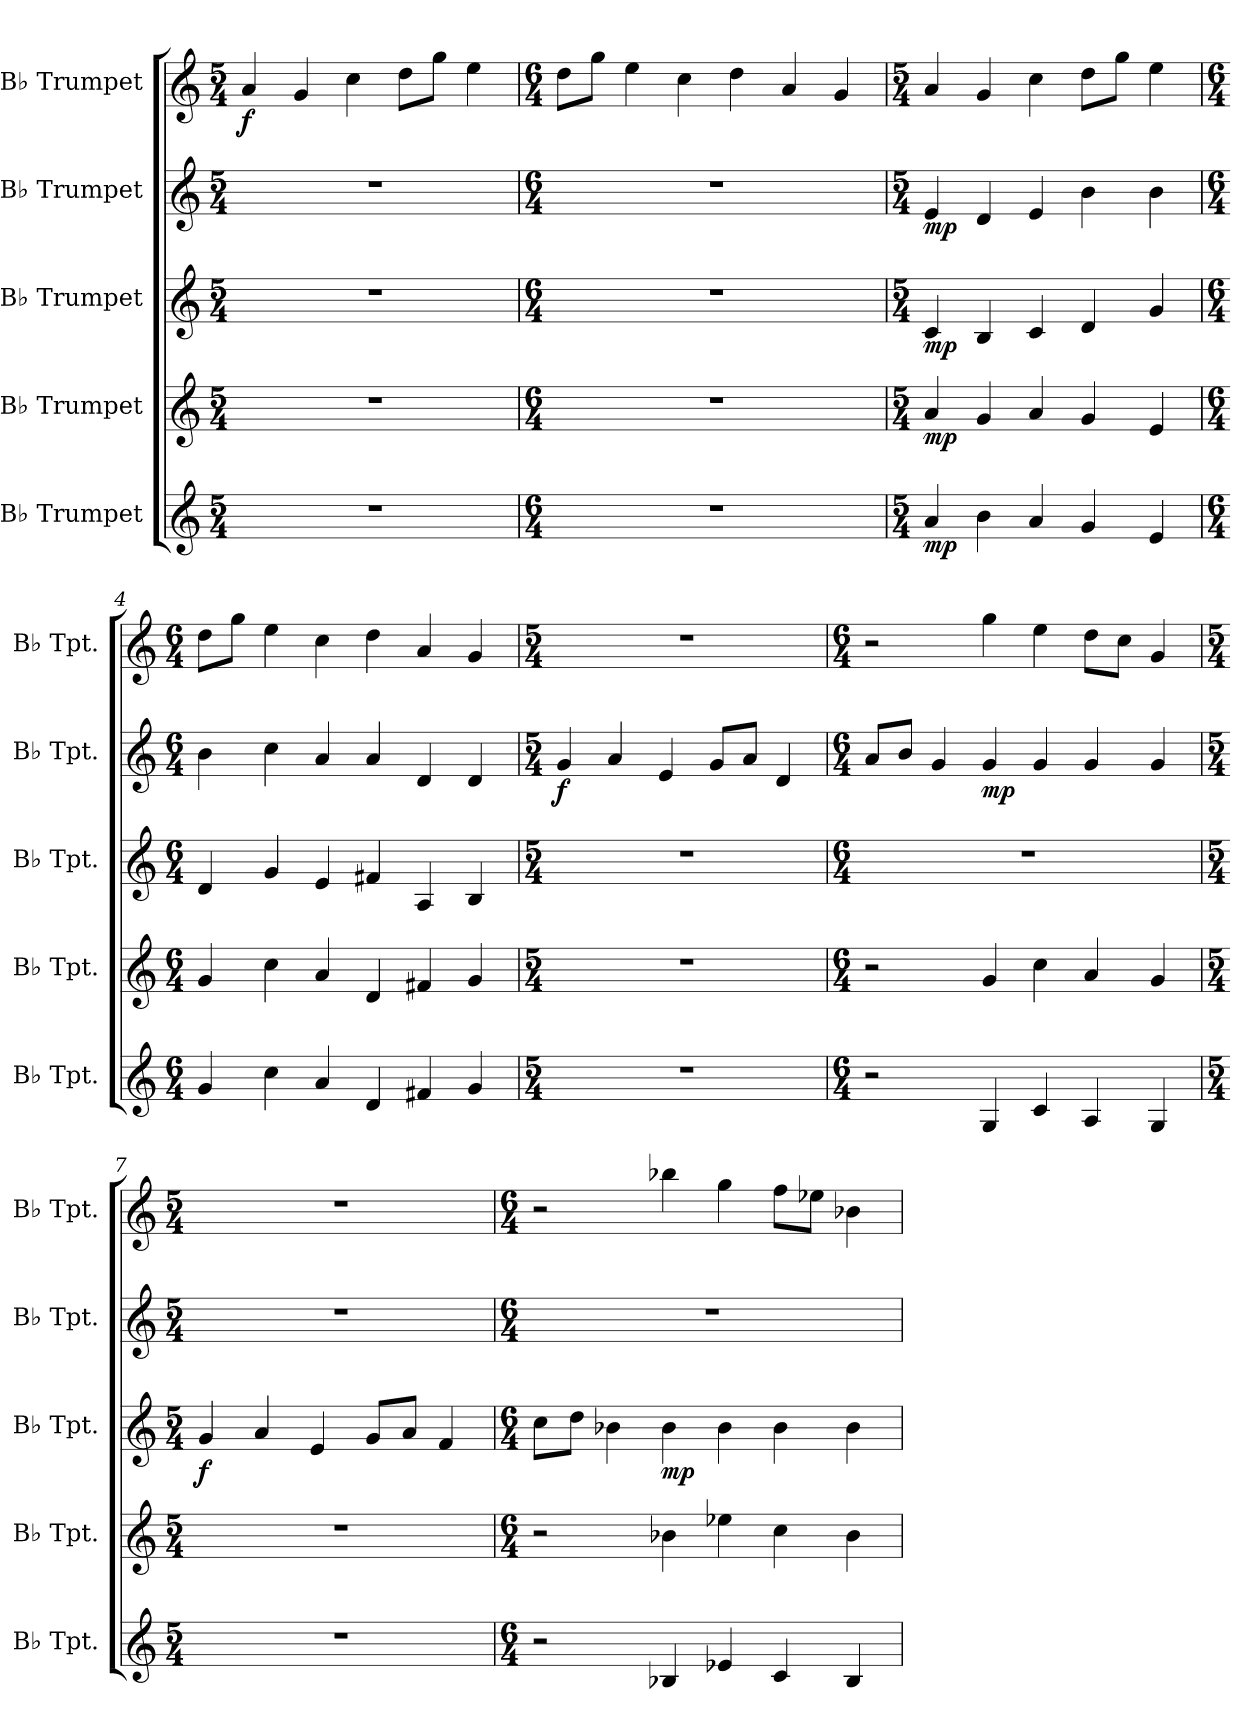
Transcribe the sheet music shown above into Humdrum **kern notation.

**kern	**dynam	**kern	**dynam	**kern	**dynam	**kern	**dynam	**kern	**dynam
*part5	*part5	*part4	*part4	*part3	*part3	*part2	*part2	*part1	*part1
*staff5	*staff5	*staff4	*staff4	*staff3	*staff3	*staff2	*staff2	*staff1	*staff1
*I"B♭ Trumpet	*	*I"B♭ Trumpet	*	*I"B♭ Trumpet	*	*I"B♭ Trumpet	*	*I"B♭ Trumpet	*
*I'B♭ Tpt.	*	*I'B♭ Tpt.	*	*I'B♭ Tpt.	*	*I'B♭ Tpt.	*	*I'B♭ Tpt.	*
*clefG2	*	*clefG2	*	*clefG2	*	*clefG2	*	*clefG2	*
*ITrd1c2	*	*ITrd1c2	*	*ITrd1c2	*	*ITrd1c2	*	*ITrd1c2	*
*k[b-e-]	*	*k[b-e-]	*	*k[b-e-]	*	*k[b-e-]	*	*k[b-e-]	*
*M5/4	*	*M5/4	*	*M5/4	*	*M5/4	*	*M5/4	*
*MM95	*	*MM95	*	*MM95	*	*MM95	*	*MM95	*
=1	=1	=1	=1	=1	=1	=1	=1	=1	=1
!	!	!	!	!	!	!	!	!	!LO:DY:b
4%5r	.	4%5r	.	4%5r	.	4%5r	.	4g/	f
.	.	.	.	.	.	.	.	4f/	.
.	.	.	.	.	.	.	.	4b-\	.
.	.	.	.	.	.	.	.	8cc\L	.
.	.	.	.	.	.	.	.	8ff\J	.
.	.	.	.	.	.	.	.	4dd\	.
=2	=2	=2	=2	=2	=2	=2	=2	=2	=2
*M6/4	*	*M6/4	*	*M6/4	*	*M6/4	*	*M6/4	*
1.r	.	1.r	.	1.r	.	1.r	.	8cc\L	.
.	.	.	.	.	.	.	.	8ff\J	.
.	.	.	.	.	.	.	.	4dd\	.
.	.	.	.	.	.	.	.	4b-\	.
.	.	.	.	.	.	.	.	4cc\	.
.	.	.	.	.	.	.	.	4g/	.
.	.	.	.	.	.	.	.	4f/	.
=3	=3	=3	=3	=3	=3	=3	=3	=3	=3
*M5/4	*	*M5/4	*	*M5/4	*	*M5/4	*	*M5/4	*
!	!LO:DY:b	!	!LO:DY:b	!	!LO:DY:b	!	!LO:DY:b	!	!
4g/	mp	4g/	mp	4B-/	mp	4d/	mp	4g/	.
4a\	.	4f/	.	4A/	.	4c/	.	4f/	.
4g/	.	4g/	.	4B-/	.	4d/	.	4b-\	.
4f/	.	4f/	.	4c/	.	4a\	.	8cc\L	.
.	.	.	.	.	.	.	.	8ff\J	.
4d/	.	4d/	.	4f/	.	4a\	.	4dd\	.
=4	=4	=4	=4	=4	=4	=4	=4	=4	=4
*M6/4	*	*M6/4	*	*M6/4	*	*M6/4	*	*M6/4	*
4f/	.	4f/	.	4c/	.	4a\	.	8cc\L	.
.	.	.	.	.	.	.	.	8ff\J	.
4b-\	.	4b-\	.	4f/	.	4b-\	.	4dd\	.
4g/	.	4g/	.	4d/	.	4g/	.	4b-\	.
4c/	.	4c/	.	4en/	.	4g/	.	4cc\	.
4en/	.	4en/	.	4G/	.	4c/	.	4g/	.
4f/	.	4f/	.	4A/	.	4c/	.	4f/	.
!!LO:LB:g=z
=5	=5	=5	=5	=5	=5	=5	=5	=5	=5
*M5/4	*	*M5/4	*	*M5/4	*	*M5/4	*	*M5/4	*
!	!	!	!	!	!	!	!LO:DY:b	!	!
4%5r	.	4%5r	.	4%5r	.	4f/	f	4%5r	.
.	.	.	.	.	.	4g/	.	.	.
.	.	.	.	.	.	4d/	.	.	.
.	.	.	.	.	.	8f/L	.	.	.
.	.	.	.	.	.	8g/J	.	.	.
.	.	.	.	.	.	4c/	.	.	.
=6	=6	=6	=6	=6	=6	=6	=6	=6	=6
*M6/4	*	*M6/4	*	*M6/4	*	*M6/4	*	*M6/4	*
2r	.	2r	.	1.r	.	8g/L	.	2r	.
.	.	.	.	.	.	8a/J	.	.	.
.	.	.	.	.	.	4f/	.	.	.
!	!	!	!	!	!	!	!LO:DY:b	!	!
4F/	.	4f/	.	.	.	4f/	mp	4ff\	.
4B-/	.	4b-\	.	.	.	4f/	.	4dd\	.
4G/	.	4g/	.	.	.	4f/	.	8cc\L	.
.	.	.	.	.	.	.	.	8b-\J	.
4F/	.	4f/	.	.	.	4f/	.	4f/	.
=7	=7	=7	=7	=7	=7	=7	=7	=7	=7
*M5/4	*	*M5/4	*	*M5/4	*	*M5/4	*	*M5/4	*
!	!	!	!	!	!LO:DY:b	!	!	!	!
4%5r	.	4%5r	.	4f/	f	4%5r	.	4%5r	.
.	.	.	.	4g/	.	.	.	.	.
.	.	.	.	4d/	.	.	.	.	.
.	.	.	.	8f/L	.	.	.	.	.
.	.	.	.	8g/J	.	.	.	.	.
.	.	.	.	4e-/	.	.	.	.	.
=8	=8	=8	=8	=8	=8	=8	=8	=8	=8
*M6/4	*	*M6/4	*	*M6/4	*	*M6/4	*	*M6/4	*
2r	.	2r	.	8b-\L	.	1.r	.	2r	.
.	.	.	.	8cc\J	.	.	.	.	.
.	.	.	.	4a-X\	.	.	.	.	.
!	!	!	!	!	!LO:DY:b	!	!	!	!
4A-X/	.	4a-X\	.	4a-\	mp	.	.	4aa-X\	.
4d-X/	.	4dd-X\	.	4a-\	.	.	.	4ff\	.
4B-/	.	4b-\	.	4a-\	.	.	.	8ee-\L	.
.	.	.	.	.	.	.	.	8dd-X\J	.
4A-/	.	4a-\	.	4a-\	.	.	.	4a-X\	.
=	=	=	=	=	=	=	=	=	=
*-	*-	*-	*-	*-	*-	*-	*-	*-	*-
